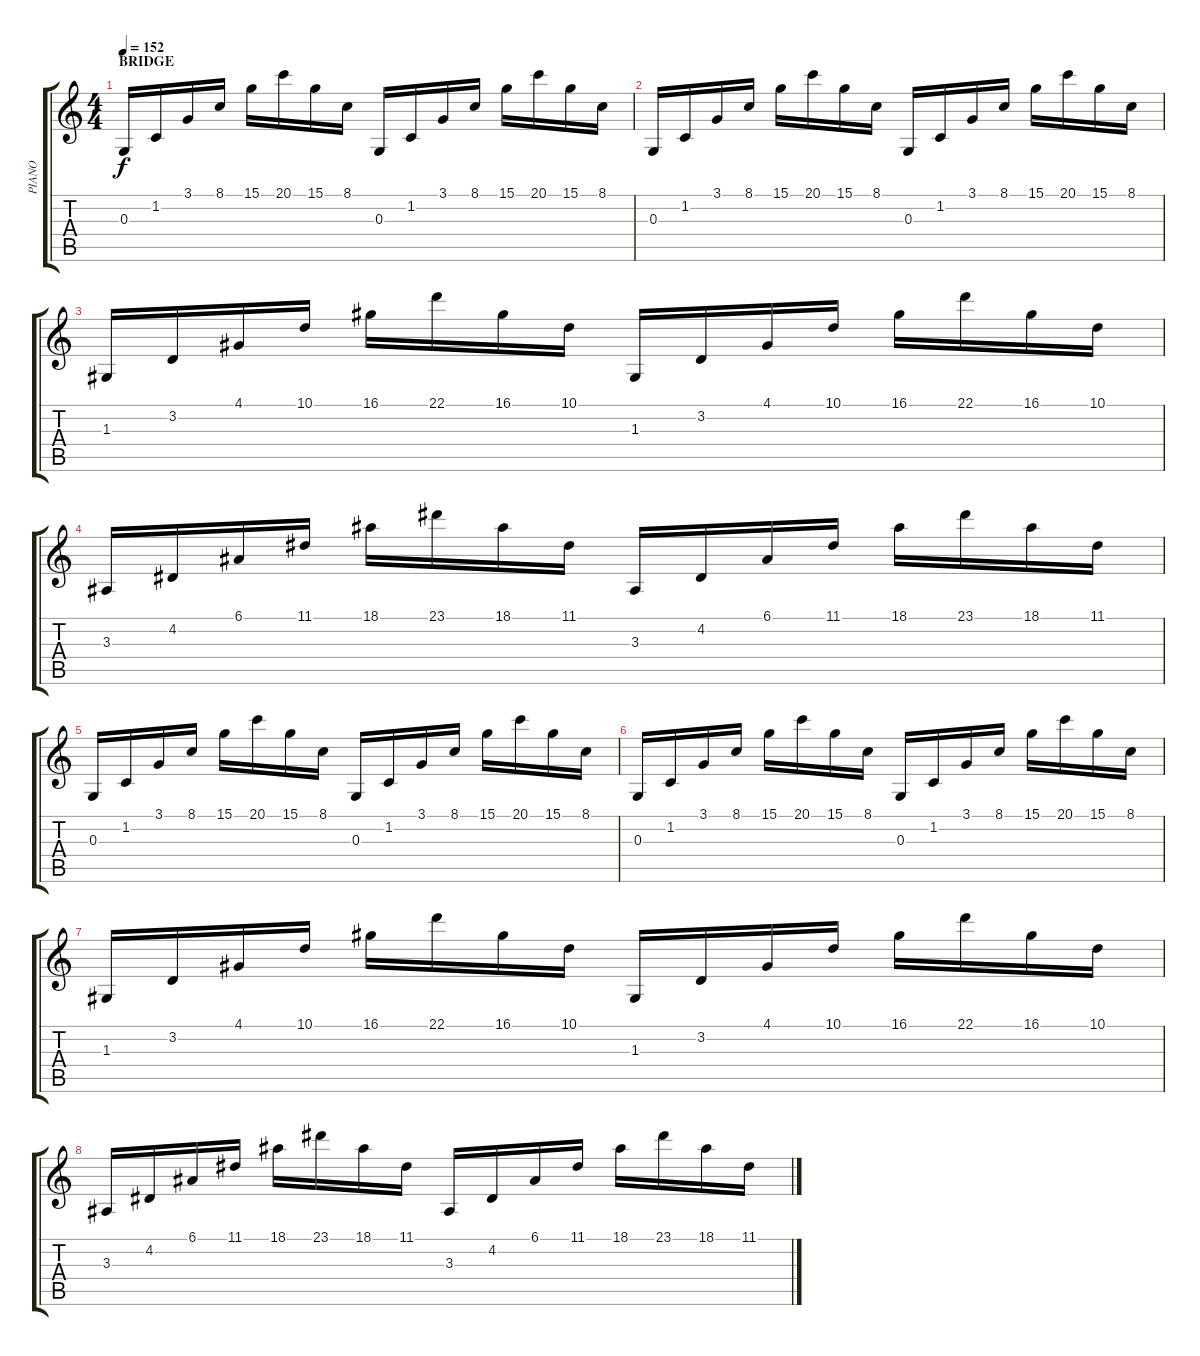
\track ("PIANO" "PIANO") {instrument acousticgrandpiano}
\staff {score tabs}
\tuning (E4 B3 G3 D3 A2 E2) {hide}
\ts (4 4)
\section ("" "BRIDGE")
\tempo 152
\clef g2
\ks c
0.3.16{dy f volume 16} 1.2.16 3.1.16 8.1.16 15.1.16 20.1.16 15.1.16 8.1.16 0.3.16 1.2.16 3.1.16 8.1.16 15.1.16 20.1.16 15.1.16 8.1.16 |
0.3.16 1.2.16 3.1.16 8.1.16 15.1.16 20.1.16 15.1.16 8.1.16 0.3.16 1.2.16 3.1.16 8.1.16 15.1.16 20.1.16 15.1.16 8.1.16 |
1.3.16 3.2.16 4.1.16 10.1.16 16.1.16 22.1.16 16.1.16 10.1.16 1.3.16 3.2.16 4.1.16 10.1.16 16.1.16 22.1.16 16.1.16 10.1.16 |
3.3.16 4.2.16 6.1.16 11.1.16 18.1.16 23.1.16 18.1.16 11.1.16 3.3.16 4.2.16 6.1.16 11.1.16 18.1.16 23.1.16 18.1.16 11.1.16 |
0.3.16{volume 13} 1.2.16 3.1.16 8.1.16 15.1.16 20.1.16 15.1.16 8.1.16 0.3.16 1.2.16 3.1.16 8.1.16 15.1.16 20.1.16 15.1.16 8.1.16 |
0.3.16 1.2.16 3.1.16 8.1.16 15.1.16 20.1.16 15.1.16 8.1.16 0.3.16 1.2.16 3.1.16 8.1.16 15.1.16 20.1.16 15.1.16 8.1.16 |
1.3.16 3.2.16 4.1.16 10.1.16 16.1.16 22.1.16 16.1.16 10.1.16 1.3.16 3.2.16 4.1.16 10.1.16 16.1.16 22.1.16 16.1.16 10.1.16 |
3.3.16 4.2.16 6.1.16 11.1.16 18.1.16 23.1.16 18.1.16 11.1.16 3.3.16 4.2.16 6.1.16 11.1.16 18.1.16 23.1.16 18.1.16 11.1.16
